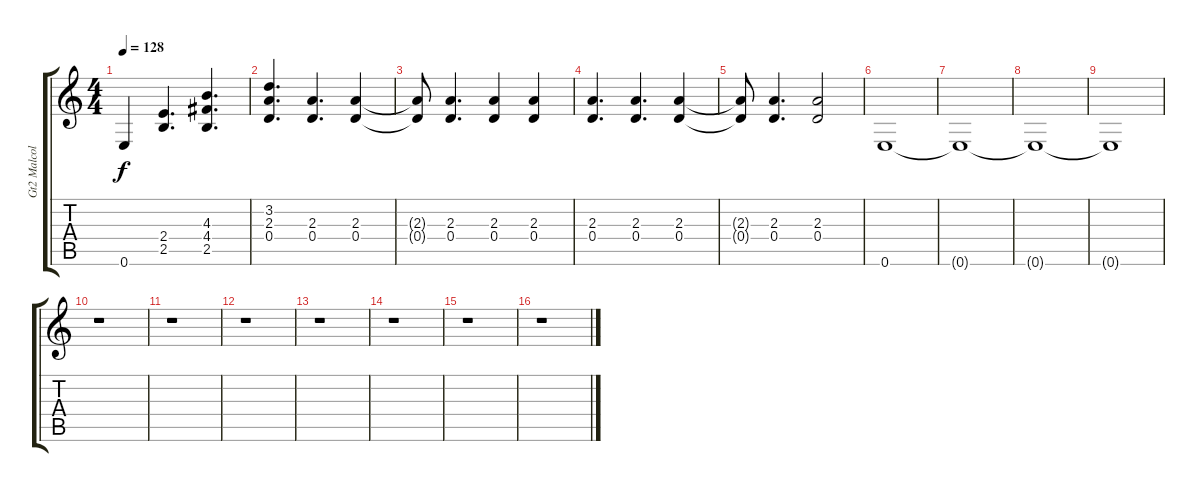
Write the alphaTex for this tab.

\track ("Gt2 Malcolm" "Gt2 Malcol") {instrument overdrivenguitar}
\staff {score tabs}
\tuning (E4 B3 G3 D3 A2 E2) {hide}
\ts (4 4)
\tempo 128
\clef g2
\ks c
0.6.4{dy f} (2.4 2.5).4{d} (4.3 4.4 2.5).4{d} |
(3.2 2.3 0.4).4{d} (2.3 0.4).4{d} (2.3 0.4).4 |
(2.3{t} 0.4{t}).8 (2.3 0.4).4{d} (2.3 0.4).4 (2.3 0.4).4 |
(2.3 0.4).4{d} (2.3 0.4).4{d} (2.3 0.4).4 |
(2.3{t} 0.4{t}).8 (2.3 0.4).4{d} (2.3 0.4).2 |
0.6.1 |
0.6{t}.1 |
0.6{t}.1 |
0.6{t}.1 |
r.1 |
r.1 |
r.1 |
r.1 |
r.1 |
r.1 |
r.1
